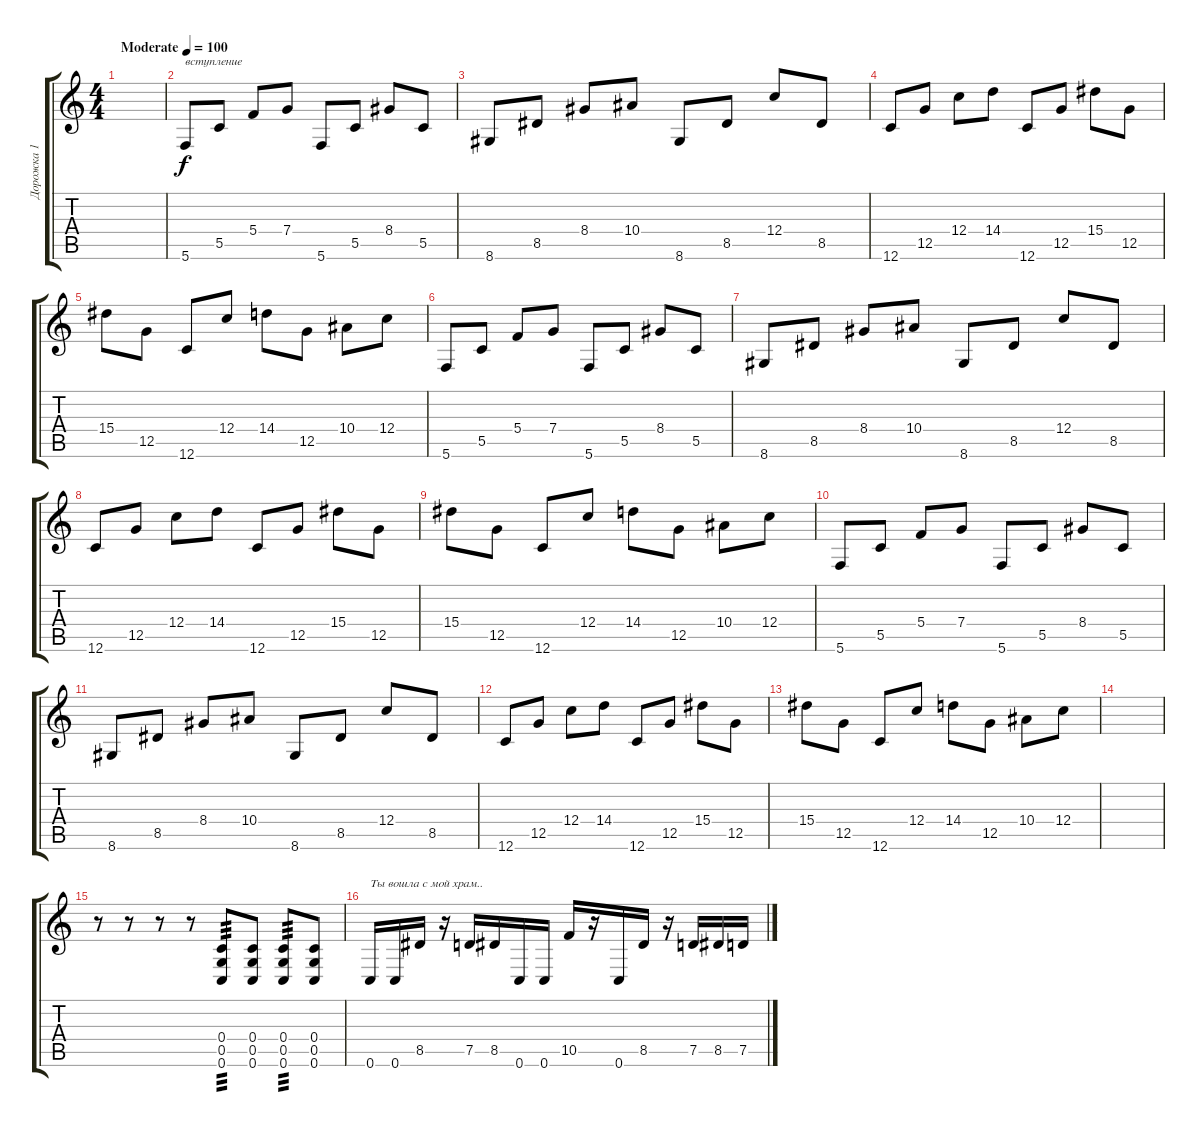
\track ("Дорожка 1" "Дорожка 1") {instrument overdrivenguitar}
\staff {score tabs}
\tuning (D4 A3 F3 C3 G2 C2) {hide}
\ts (4 4)
\tempo (100 "Moderate")
\clef g2
\ks c
|
5.6.8{txt "вступление"} 5.5.8 5.4.8 7.4.8 5.6.8 5.5.8 8.4.8 5.5.8 |
8.6.8 8.5.8 8.4.8 10.4.8 8.6.8 8.5.8 12.4.8 8.5.8 |
12.6.8 12.5.8 12.4.8 14.4.8 12.6.8 12.5.8 15.4.8 12.5.8 |
15.4.8 12.5.8 12.6.8 12.4.8 14.4.8 12.5.8 10.4.8 12.4.8 |
5.6.8 5.5.8 5.4.8 7.4.8 5.6.8 5.5.8 8.4.8 5.5.8 |
8.6.8 8.5.8 8.4.8 10.4.8 8.6.8 8.5.8 12.4.8 8.5.8 |
12.6.8 12.5.8 12.4.8 14.4.8 12.6.8 12.5.8 15.4.8 12.5.8 |
15.4.8 12.5.8 12.6.8 12.4.8 14.4.8 12.5.8 10.4.8 12.4.8 |
5.6.8 5.5.8 5.4.8 7.4.8 5.6.8 5.5.8 8.4.8 5.5.8 |
8.6.8 8.5.8 8.4.8 10.4.8 8.6.8 8.5.8 12.4.8 8.5.8 |
12.6.8 12.5.8 12.4.8 14.4.8 12.6.8 12.5.8 15.4.8 12.5.8 |
15.4.8 12.5.8 12.6.8 12.4.8 14.4.8 12.5.8 10.4.8 12.4.8 |
|
r.8 r.8 r.8 r.8 (0.4 0.5 0.6).8{tp 3} (0.4 0.5 0.6).8 (0.4 0.5 0.6).8{tp 3} (0.4 0.5 0.6).8 |
0.6.16{txt "Ты вошла с мой храм.."} 0.6.16 8.5.16 r.16 7.5.16 8.5.16 0.6.16 0.6.16 10.5.16 r.16 0.6.16 8.5.16 r.16 7.5.16 8.5.16 7.5.16
